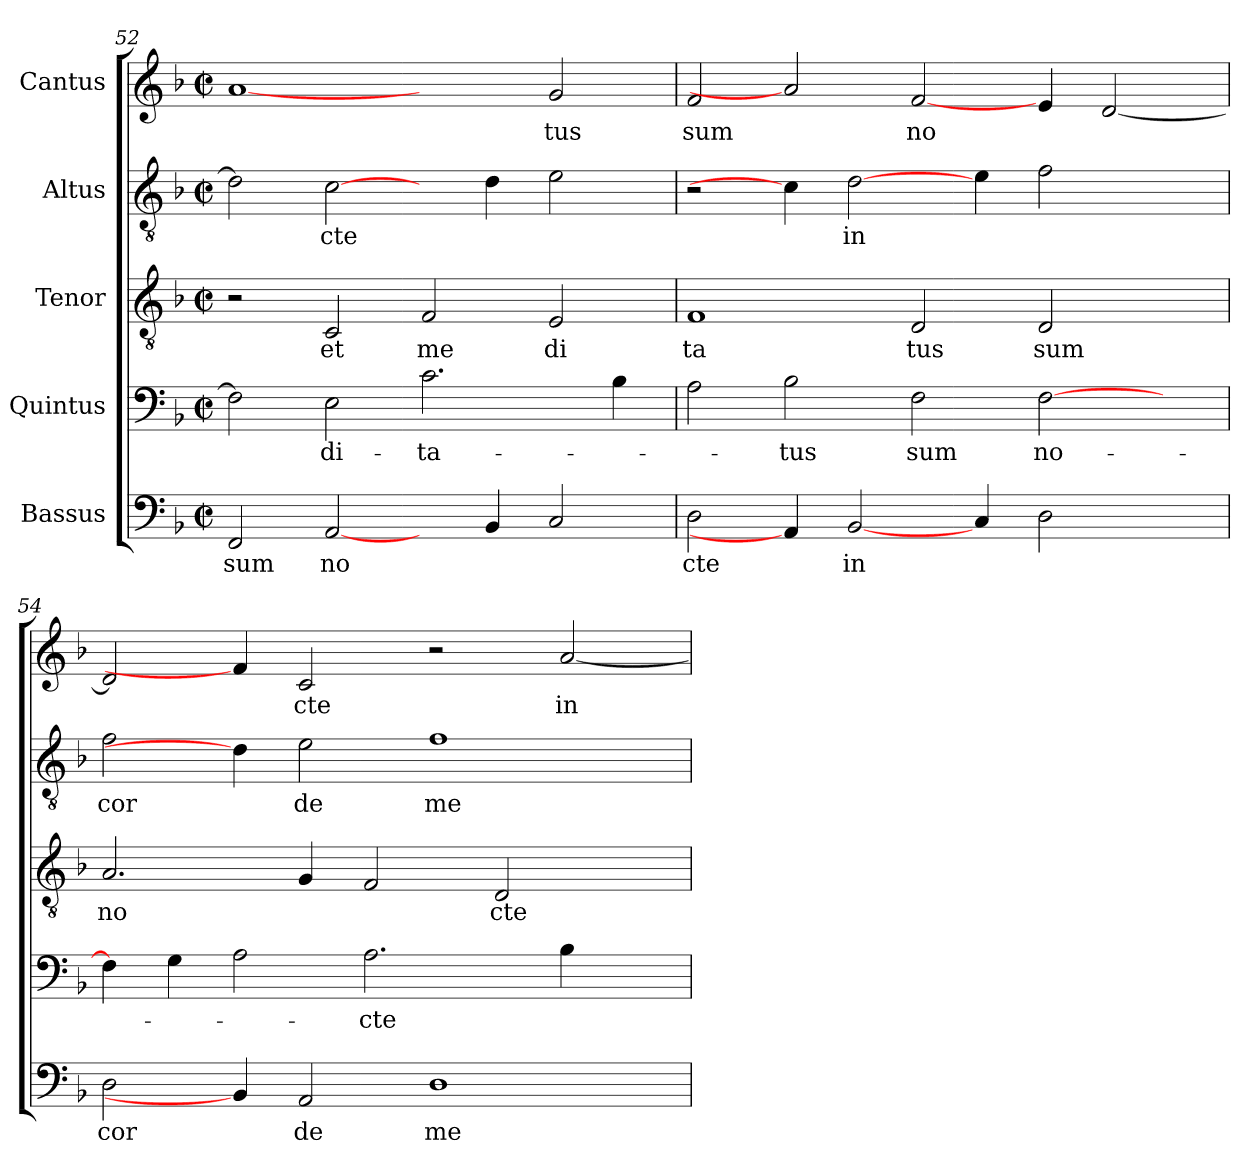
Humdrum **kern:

**kern	**text	**kern	**text	**kern	**text	**kern	**text	**kern	**text
*part5	*part5	*part4	*part4	*part3	*part3	*part2	*part2	*part1	*part1
*staff5	*staff5	*staff4	*staff4	*staff3	*staff3	*staff2	*staff2	*staff1	*staff1
*I"Bassus	*	*I"Quintus	*	*I"Tenor	*	*I"Altus	*	*I"Cantus	*
*clefF4	*	*clefF4	*	*clefGv2	*	*clefGv2	*	*clefG2	*
*k[b-]	*	*k[b-]	*	*k[b-]	*	*k[b-]	*	*k[b-]	*
*F:	*	*F:	*	*F:	*	*F:	*	*F:	*
*M2/2	*	*M2/2	*	*M2/2	*	*M2/2	*	*M2/2	*
*met(c|)	*	*met(c|)	*	*met(c|)	*	*met(c|)	*	*met(c|)	*
=52	=52	=52	=52	=52	=52	=52	=52	=52	=52
!	!LO:LY:b:cj	!	!	!	!	!	!	!	!
2FF/	sum	2F\]	.	2r	.	2d\]	.	[1a	.
!	!LO:LY:b:cj	!	!LO:LY:b:cj	!	!LO:LY:b:cj	!	!LO:LY:b	!	!
[2AA/	no	2E\	-di-	2C/	et	[2c\	cte	.	.
!	!	!	!LO:LY:b:cj	!	!LO:LY:b:cj	!	!	!	!
4ryy	.	2.c\	-ta-	2F/	me	4ryy	.	2ryy	.
4BB-/	.	.	.	.	.	4d\	.	.	.
!	!	!	!	!	!LO:LY:b:cj	!	!	!	!LO:LY:b:cj
2C/	.	.	.	2E/	di	2e\	.	2g/	tus
.	.	4B-\	.	.	.	.	.	.	.
=53	=53	=53	=53	=53	=53	=53	=53	=53	=53
!	!LO:LY:b:cj	!	!	!	!LO:LY:b:cj	!	!	!	!LO:LY:b:cj
2D\	cte	2A\	.	1F	ta	2r	.	2f/	sum
!	!	!	!LO:LY:b:cj	!	!	!	!	!	!
4AA/]	.	2B-\	-tus	.	.	4c\]	.	2a]	.
!	!LO:LY:b:cj	!	!	!	!	!	!LO:LY:b:cj	!	!
[2BB-/	in	.	.	.	.	[2d\	in	.	.
!	!	!	!LO:LY:b:cj	!	!LO:LY:b:cj	!	!	!	!LO:LY:b:cj
.	.	2F\	sum	2D/	tus	.	.	[2f/	no
4C/	.	.	.	.	.	4e\	.	.	.
!	!	!	!LO:LY:b:cj	!	!LO:LY:b:cj	!	!	!	!
2D\	.	[>2F\	no-	2D/	sum	2f\	.	4e/	.
.	.	.	.	.	.	.	.	[<2d/	.
4ryy	.	4ryy	.	4ryy	.	4ryy	.	.	.
=54	=54	=54	=54	=54	=54	=54	=54	=54	=54
!	!LO:LY:b:cj	!	!	!	!LO:LY:b:cj	!	!LO:LY:b:cj	!	!
2D\	cor	4F\]	.	2.A/	no	2f\	cor	2d/]	.
.	.	4G\	.	.	.	.	.	.	.
4BB-/]	.	2A\	.	.	.	4d\]	.	4f/]	.
!	!LO:LY:b:cj	!	!	!	!	!	!LO:LY:b:cj	!	!LO:LY:b:cj
2AA/	de	.	.	4G/	.	2e\	de	2c/	cte
!	!	!	!LO:LY:b	!	!	!	!	!	!
.	.	2.A\	-cte	2F/	.	.	.	.	.
!	!LO:LY:b:cj	!	!	!	!	!	!LO:LY:b:cj	!	!
1D	me	.	.	.	.	1f	me	2r	.
!	!	!	!	!	!LO:LY:b:cj	!	!	!	!
.	.	.	.	2D/	cte	.	.	.	.
!	!	!	!	!	!	!	!	!	!LO:LY:b:cj
.	.	4B-\	.	.	.	.	.	[>2a/	in
.	.	4ryy	.	4ryy	.	.	.	.	.
=	=	=	=	=	=	=	=	=	=
*-	*-	*-	*-	*-	*-	*-	*-	*-	*-
